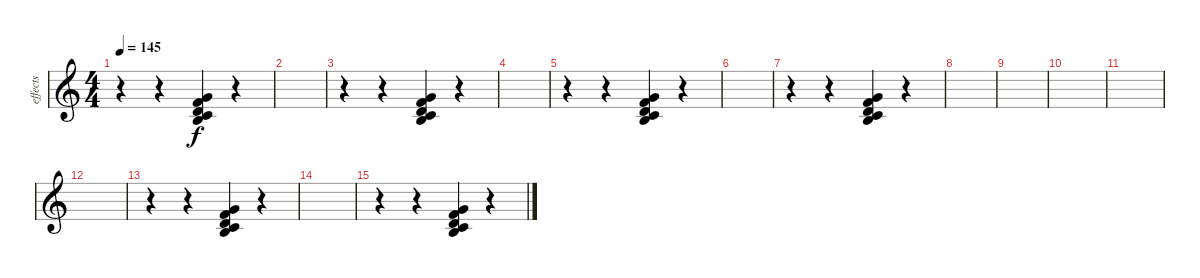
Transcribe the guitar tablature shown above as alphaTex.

\track ("effects" "effects") {instrument reversecymbal}
\staff {score}
\tuning (E4 B3 G3 D3 A2 E2) {hide}
\ts (4 4)
\tempo 145
\clef g2
\ks c
r.4{dy f} r.4 (3.1 6.2 7.3 10.4 14.5).4 r.4 |
|
r.4 r.4 (3.1 6.2 7.3 10.4 14.5).4 r.4 |
|
r.4 r.4 (3.1 6.2 7.3 10.4 14.5).4 r.4 |
|
r.4 r.4 (3.1 6.2 7.3 10.4 14.5).4 r.4 |
|
|
|
|
|
r.4 r.4 (3.1 6.2 7.3 10.4 14.5).4 r.4 |
|
r.4 r.4 (3.1 6.2 7.3 10.4 14.5).4 r.4
